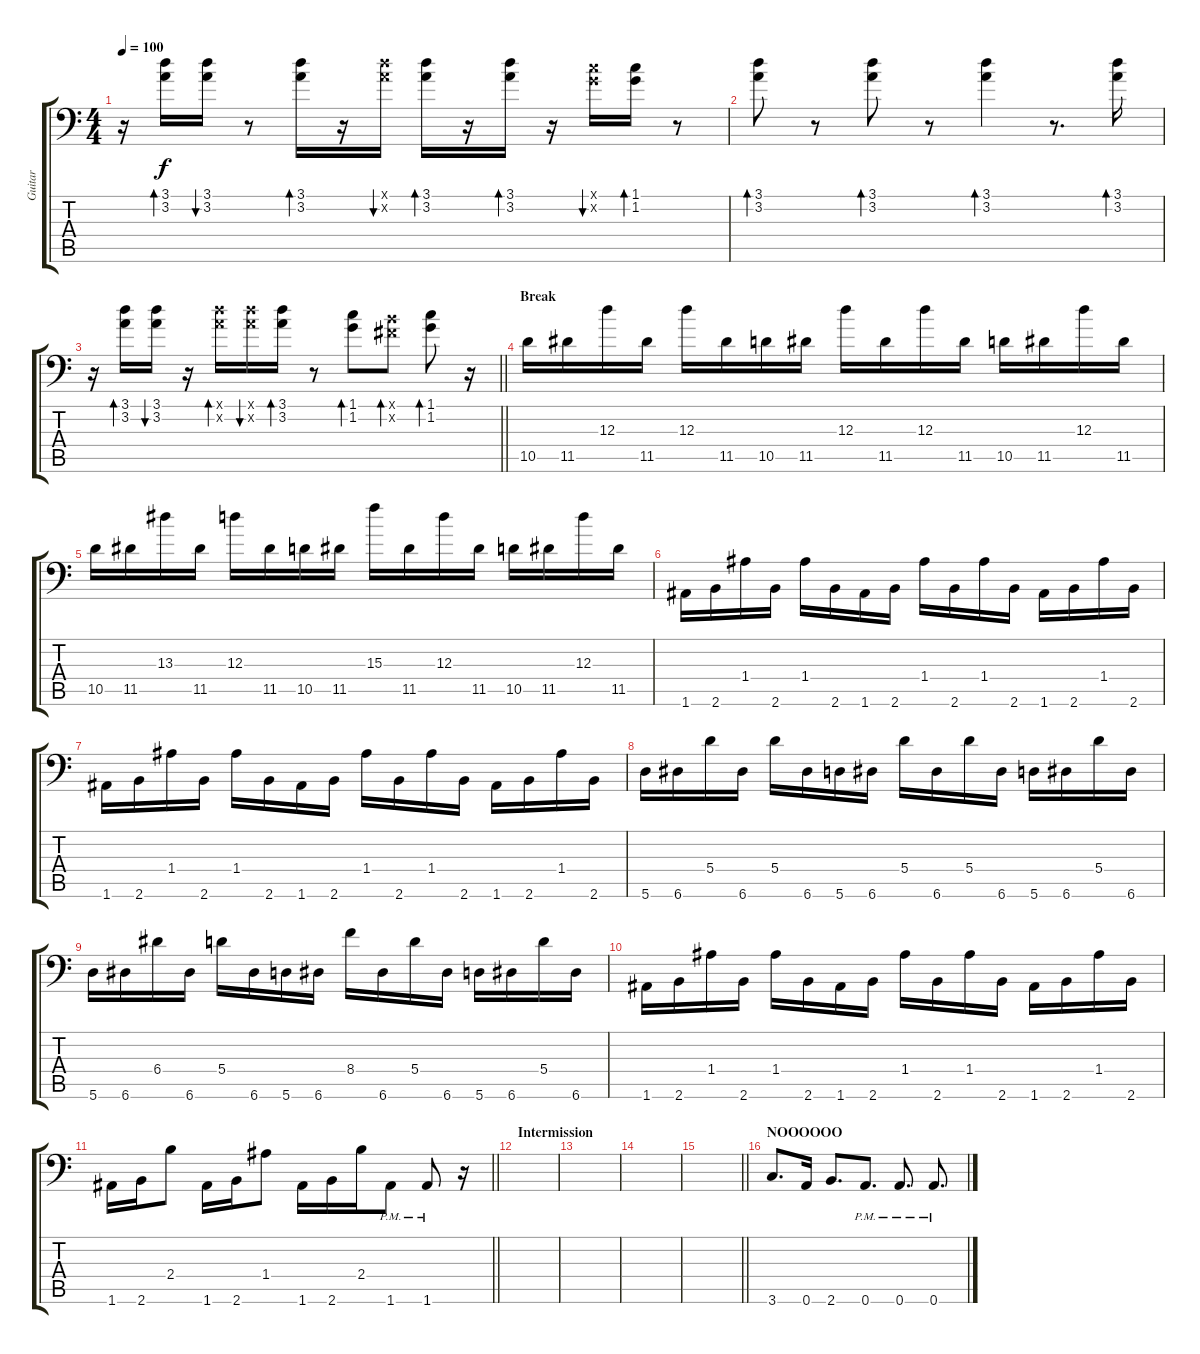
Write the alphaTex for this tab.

\track ("Guitar" "Guitar") {instrument distortionguitar}
\staff {score tabs}
\tuning (B3 Gb3 D3 A2 E2 A1) {hide}
\ts (4 4)
\tempo 100
\clef f4
\ks c
r.16{dy f} (3.1 3.2).16{bd 60} (3.1 3.2).16{bu 60} r.8 (3.1 3.2).16{bd 60} r.16 (3.1{x} 3.2{x}).16{bu 60} (3.1 3.2).16{bd 60} r.16 (3.1 3.2).16{bd 60} r.16 (1.1{x} 1.2{x}).16{bu 60} (1.1 1.2).16{bd 60} r.8 |
(3.1 3.2).8{bd 60} r.8 (3.1 3.2).8{bd 60} r.8 (3.1 3.2).4{bd 60} r.8{d} (3.1 3.2).16{bd 60} |
\barLineRight lightlight
r.16 (3.1 3.2).16{bd 60} (3.1 3.2).16{bu 60} r.16 (3.1{x} 3.2{x}).16{bd 60} (3.1{x} 3.2{x}).16{bu 60} (3.1 3.2).16{bd 60} r.8 (1.1 1.2).8{bd 60} (0.1{x} 0.2{x}).8{bd 60} (1.1 1.2).8{bd 60} r.16 |
\section ("" "Break")
10.5.16{instrument distortionguitar} 11.5.16 12.3.16 11.5.16 12.3.16 11.5.16 10.5.16 11.5.16 12.3.16 11.5.16 12.3.16 11.5.16 10.5.16 11.5.16 12.3.16 11.5.16 |
10.5.16 11.5.16 13.3.16 11.5.16 12.3.16 11.5.16 10.5.16 11.5.16 15.3.16 11.5.16 12.3.16 11.5.16 10.5.16 11.5.16 12.3.16 11.5.16 |
1.6.16 2.6.16 1.4.16 2.6.16 1.4.16 2.6.16 1.6.16 2.6.16 1.4.16 2.6.16 1.4.16 2.6.16 1.6.16 2.6.16 1.4.16 2.6.16 |
1.6.16 2.6.16 1.4.16 2.6.16 1.4.16 2.6.16 1.6.16 2.6.16 1.4.16 2.6.16 1.4.16 2.6.16 1.6.16 2.6.16 1.4.16 2.6.16 |
5.6.16 6.6.16 5.4.16 6.6.16 5.4.16 6.6.16 5.6.16 6.6.16 5.4.16 6.6.16 5.4.16 6.6.16 5.6.16 6.6.16 5.4.16 6.6.16 |
5.6.16 6.6.16 6.4.16 6.6.16 5.4.16 6.6.16 5.6.16 6.6.16 8.4.16 6.6.16 5.4.16 6.6.16 5.6.16 6.6.16 5.4.16 6.6.16 |
1.6.16 2.6.16 1.4.16 2.6.16 1.4.16 2.6.16 1.6.16 2.6.16 1.4.16 2.6.16 1.4.16 2.6.16 1.6.16 2.6.16 1.4.16 2.6.16 |
\barLineRight lightlight
1.6.16 2.6.16 2.4.8 1.6.16 2.6.16 1.4.8 1.6.16 2.6.16 2.4.16 1.6{pm}.8 1.6{pm}.8 r.16 |
\section ("" "Intermission")
|
|
|
\barLineRight lightlight
|
\section ("" "NOOOOOO")
3.6.8{d} 0.6.16 2.6.8{d} 0.6{pm}.8{d} 0.6{pm}.8{d} 0.6{pm}.8{d}
